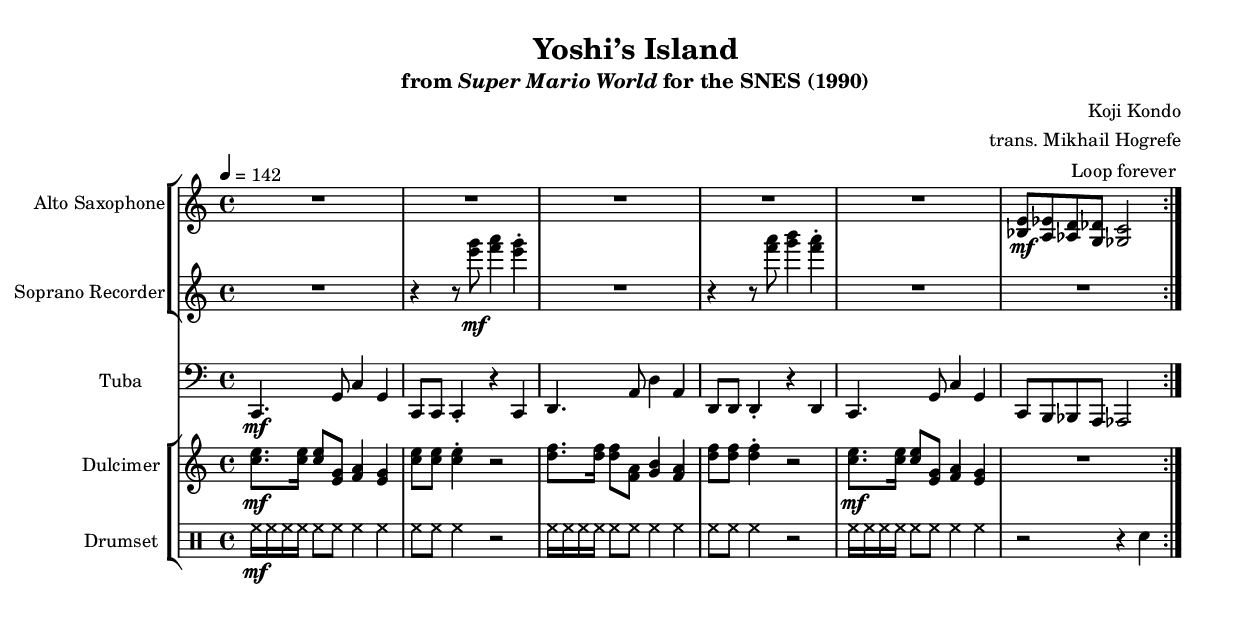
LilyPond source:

\version "2.24.3"
#(set-global-staff-size 16)

\paper {
  left-margin = 0.6\in
}

\book {
    \header {
        title = "Yoshi’s Island"
        subtitle = \markup { "from" {\italic "Super Mario World"} "for the SNES (1990)" }
        composer = "Koji Kondo"
        arranger = "trans. Mikhail Hogrefe"
    }

    \score {
        {
            <<
                \new StaffGroup <<
                    \new Staff \relative c' {                 
                        \set Staff.instrumentName = "Alto Saxophone"
                        \set Staff.shortInstrumentName = "A. Sax."  
\key c \major
\tempo 4 = 142
                            \repeat volta 2 {
R1*5
<bes e>8\mf <a ees'> <aes d> <g des'> <ges c>2 |
                            }
\once \override Score.RehearsalMark.self-alignment-X = #RIGHT
\mark \markup { \fontsize #-2 "Loop forever" }
                    }

                    \new Staff \relative c''' {                 
                        \set Staff.instrumentName = "Soprano Recorder"
                        \set Staff.shortInstrumentName = "S. Rec."  
\key c \major
R1 |
r4 r8 <e g>\mf <f a>4 <e g>-. |
R1 |
r4 r8 <f a> <g b>4 <f a>-. |
R1*2
                    }
                >>

                \new Staff \relative c, {                 
                    \set Staff.instrumentName = "Tuba"
                    \set Staff.shortInstrumentName = "Tba."  
\key c \major
\clef bass
c4.\mf g'8 c4 g |
c,8 c c4-. r c |
d4. a'8 d4 a |
d,8 d d4-. r d |
c4. g'8 c4 g |
c,8 b bes a aes2 |
                }

                \new StaffGroup <<
                    \new Staff \relative c'' {                 
                        \set Staff.instrumentName = "Dulcimer"
                        \set Staff.shortInstrumentName = "Dlc."  
\key c \major
<c e>8.\mf 16 8 <e, g> <f a>4 <e g> |
<c' e>8 8 4-. r2 |
<d f>8. 16 8 <f, a> <g b>4 <f a> | |
<d' f>8 8 4-. r2 |
<c e>8.\mf 16 8 <e, g> <f a>4 <e g> |
R1 |
                    }

                    \new DrumStaff {
                        \drummode {
                            \set Staff.instrumentName="Drumset"
                            \set Staff.shortInstrumentName="D. Set"
hh16\mf hh hh hh hh8 hh hh4 hh |
hh8 hh hh4 r2 |
hh16 hh hh hh hh8 hh hh4 hh |
hh8 hh hh4 r2 |
hh16 hh hh hh hh8 hh hh4 hh |
r2 r4 sn |
                        }
                    }
                >>
            >>
        }
        \layout {
            \context {
                \Staff
                \RemoveEmptyStaves
            }
            \context {
                \DrumStaff
                \RemoveEmptyStaves
            }
        }
    }
}
